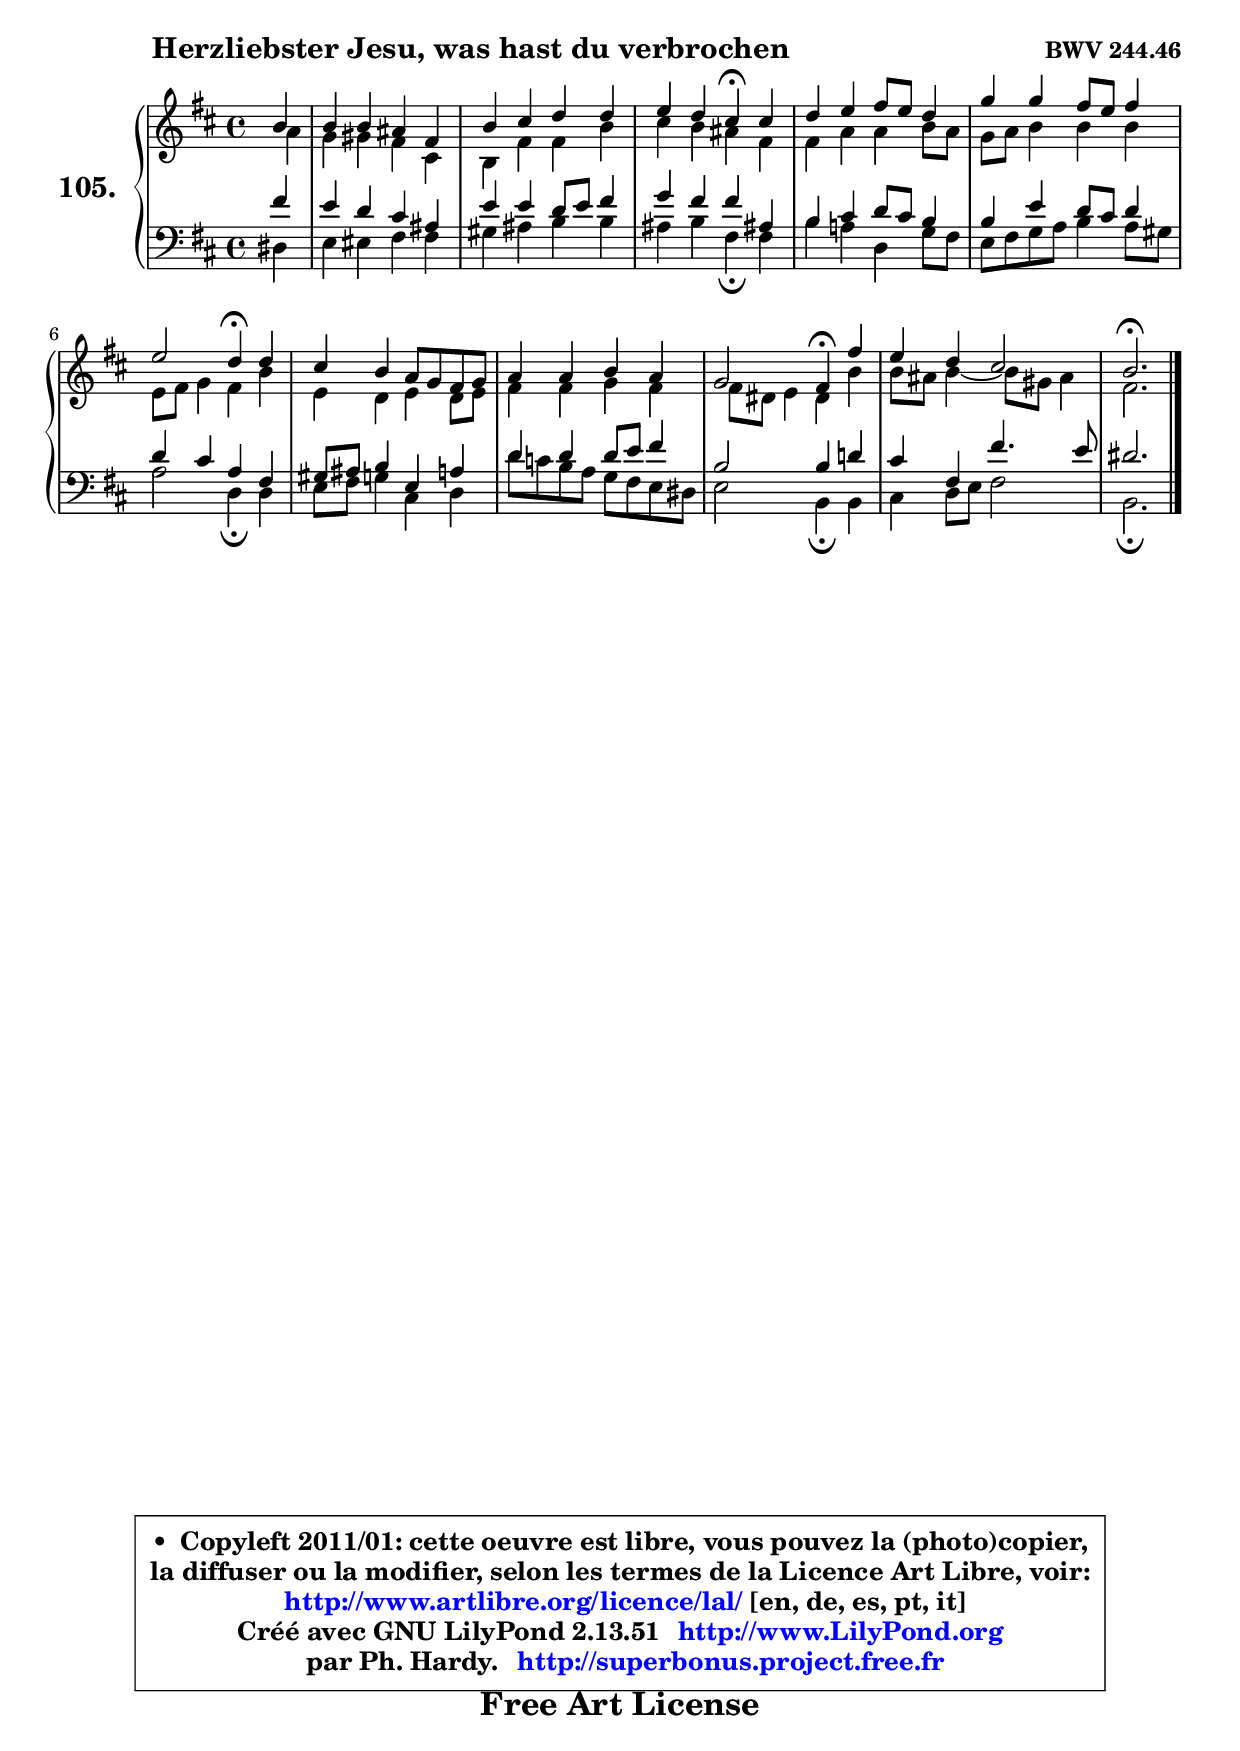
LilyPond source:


\version "2.13.51"

    \paper {
%	system-system-spacing #'padding = #0.1
%	score-system-spacing #'padding = #0.1
%	ragged-bottom = ##f
%	ragged-last-bottom = ##f
	}

    \header {
      opus = \markup { \bold "BWV 244.46" }
      piece = \markup { \hspace #9 \fontsize #2 \bold "Herzliebster Jesu, was hast du verbrochen" }
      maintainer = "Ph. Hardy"
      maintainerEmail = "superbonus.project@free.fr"
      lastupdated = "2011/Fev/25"
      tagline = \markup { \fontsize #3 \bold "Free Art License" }
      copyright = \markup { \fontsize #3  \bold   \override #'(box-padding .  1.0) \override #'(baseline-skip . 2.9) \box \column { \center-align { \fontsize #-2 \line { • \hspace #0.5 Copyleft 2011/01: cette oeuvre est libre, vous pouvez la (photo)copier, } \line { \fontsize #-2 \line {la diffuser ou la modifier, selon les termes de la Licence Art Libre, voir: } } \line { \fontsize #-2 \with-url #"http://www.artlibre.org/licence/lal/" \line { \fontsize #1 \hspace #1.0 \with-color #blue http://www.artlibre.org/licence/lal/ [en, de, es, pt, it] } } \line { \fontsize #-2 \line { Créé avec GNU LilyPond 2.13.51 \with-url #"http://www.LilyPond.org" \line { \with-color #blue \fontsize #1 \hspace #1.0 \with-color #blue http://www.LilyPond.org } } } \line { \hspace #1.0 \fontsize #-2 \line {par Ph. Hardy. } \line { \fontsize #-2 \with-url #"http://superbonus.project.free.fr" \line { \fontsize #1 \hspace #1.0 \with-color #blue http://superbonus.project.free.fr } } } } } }

	  }

  guidemidi = {
        r4 |
        R1 |
        R1 |
        r2 \tempo 4 = 30 r4 \tempo 4 = 78 r4 |
        R1 |
        R1 |
        r2 \tempo 4 = 30 r4 \tempo 4 = 78 r4 |
        R1 |
        R1 |
        r2 \tempo 4 = 30 r4 \tempo 4 = 78 r4 |
        R1 |
        \tempo 4 = 40 r2. 
	}

  upper = {
	\time 4/4
	\key b \minor
	\clef treble
	\partial 4
	\voiceOne
	<< { 
	% SOPRANO
	\set Voice.midiInstrument = "acoustic grand"
	\relative c'' {
        b4 |
        b4 b ais fis |
        b4 cis d d |
        e4 d cis\fermata cis |
        d4 e fis8 e d4 |
        g4 g fis8 e fis4 |
        e2 d4\fermata d |
        cis4 b a8 g fis g |
        a4 a b a |
        g2 fis4\fermata fis' |
        e4 d cis2 |
        b2.\fermata
        \bar "|."
	} % fin de relative
	}

	\context Voice="1" { \voiceTwo 
	% ALTO
	\set Voice.midiInstrument = "acoustic grand"
	\relative c'' {
        a4 |
        g4 gis fis cis |
        b4 fis' fis b |
        cis4 b ais fis |
        fis4 a a b8 a |
        g8 a b4 b b |
        e,8 fis g4 fis b |
        e,4 d e d8 e |
        fis4 fis g fis |
        fis8 dis e4 dis b' |
        b8 ais b4 ~ b8 gis ais4 |
        fis2.
        \bar "|."
	} % fin de relative
	\oneVoice
	} >>
	}

    lower = {
	\time 4/4
	\key b \minor
	\clef bass
	\partial 4
	\voiceOne
	<< { 
	% TENOR
	\set Voice.midiInstrument = "acoustic grand"
	\relative c' {
        fis4 |
        e4 d cis ais |
        e'4 e d8 e fis4 |
        g4 fis fis ais,! |
        b4 cis d8 cis b4 |
        b4 e d8 cis d4 |
        d4 cis a fis |
        gis8 ais b4 e, a |
        d4 d d8 e fis4
        b,2 b4 d! |
        cis4 fis, fis'4. e8 |
        dis2.
        \bar "|."
	} % fin de relative
	}
	\context Voice="1" { \voiceTwo 
	% BASS
	\set Voice.midiInstrument = "acoustic grand"
	\relative c {
        dis4 |
        e4 eis fis fis |
        gis4 ais b b |
        ais4 b fis\fermata fis |
        b4 a! d, g8 fis |
        e8 fis g a b4 a8 gis |
        a2 d,4\fermata d |
        e8 fis g4 cis, d |
        d'8 c b a g fis e dis |
        e2 b4\fermata b |
        cis4 d8 e fis2 |
        b,2.\fermata
        \bar "|."
	} % fin de relative
	\oneVoice
	} >>
	}


    \score { 

	\new PianoStaff <<
	\set PianoStaff.instrumentName = \markup { \bold \huge "105." }
	\new Staff = "upper" \upper
	\new Staff = "lower" \lower
	>>

    \layout {
%	ragged-last = ##f
	   }

         } % fin de score

  \score {
    \unfoldRepeats { << \guidemidi \upper \lower >> }
    \midi {
    \context {
     \Staff
      \remove "Staff_performer"
               }

     \context {
      \Voice
       \consists "Staff_performer"
                }

     \context { 
      \Score
      tempoWholesPerMinute = #(ly:make-moment 78 4)
		}
	    }
	}

